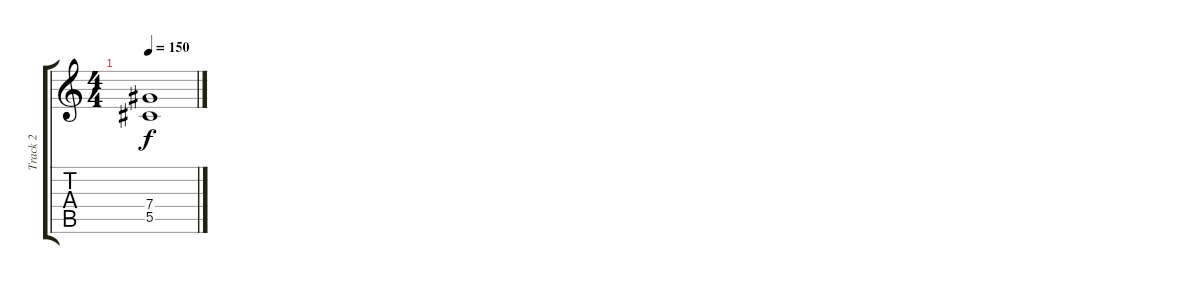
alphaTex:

\track ("Track 2" "Track 2") {instrument distortionguitar}
\staff {score tabs}
\tuning (Eb4 Bb3 Gb3 Db3 Ab2 Eb2) {hide}
\ts (4 4)
\tempo 150
\clef g2
\ks c
(7.4{t} 5.5{t}).1{dy f}
